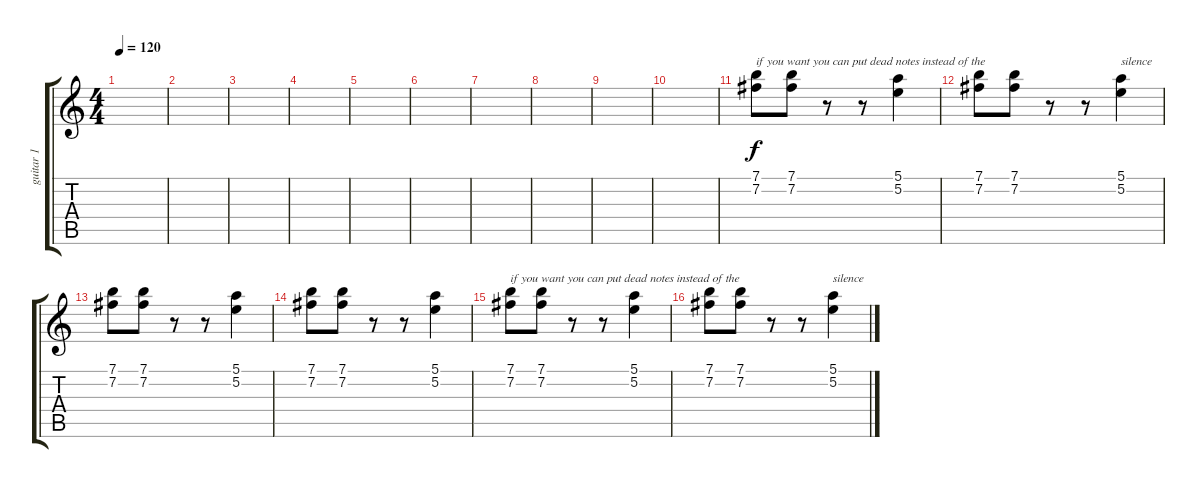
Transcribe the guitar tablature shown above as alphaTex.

\track ("guitar 1" "guitar 1") {instrument overdrivenguitar}
\staff {score tabs}
\tuning (E4 B3 G3 D3 A2 E2) {hide}
\ts (4 4)
\tempo 120
\clef g2
\ks c
|
|
|
|
|
|
|
|
|
|
(7.1 7.2).8{txt "if you want you can put dead notes instead of the "} (7.1 7.2).8 r.8 r.8 (5.1 5.2).4 |
(7.1 7.2).8 (7.1 7.2).8 r.8 r.8 (5.1 5.2).4{txt "silence"} |
(7.1 7.2).8 (7.1 7.2).8 r.8 r.8 (5.1 5.2).4 |
(7.1 7.2).8 (7.1 7.2).8 r.8 r.8 (5.1 5.2).4 |
(7.1 7.2).8{txt "if you want you can put dead notes instead of the "} (7.1 7.2).8 r.8 r.8 (5.1 5.2).4 |
(7.1 7.2).8 (7.1 7.2).8 r.8 r.8 (5.1 5.2).4{txt "silence"}
